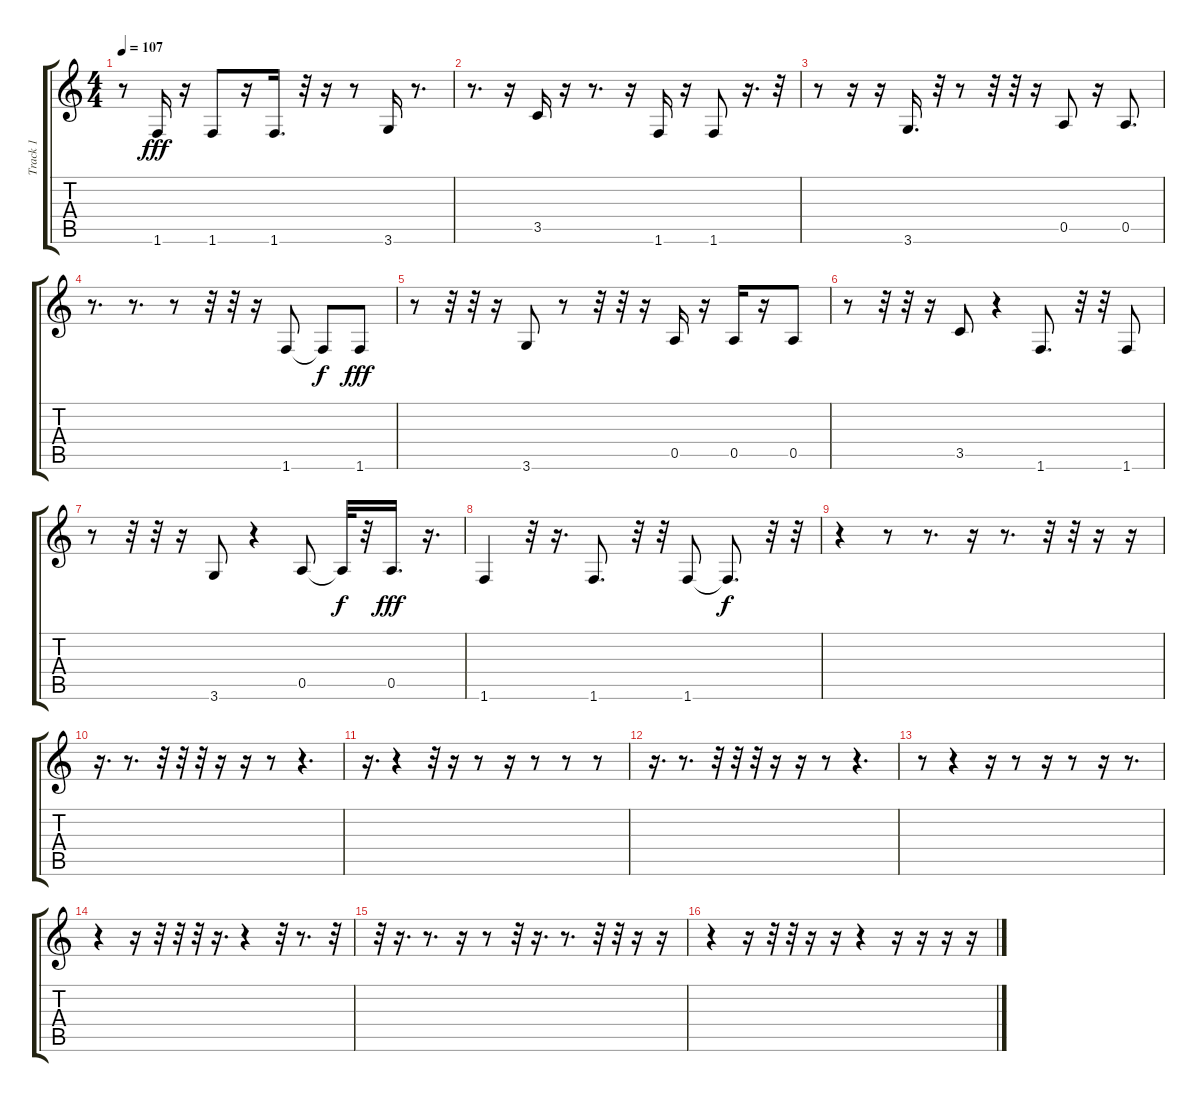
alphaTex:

\track ("Track 1" "Track 1") {instrument acousticguitarnylon}
\staff {score tabs}
\tuning (E4 B3 G3 D3 A2 E2) {hide}
\ts (4 4)
\tempo 107
\clef g2
\ks c
r.8{dy fff} 1.6.16 r.16 1.6.8 r.16 1.6.16{d} r.32 r.16 r.8 3.6.16 r.8{d} |
r.8{d} r.16 3.5.16 r.16 r.8{d} r.16 1.6.16 r.16 1.6.8 r.16{d} r.32 |
r.8 r.16 r.16 3.6.16{d} r.32 r.8 r.32 r.32 r.16 0.5.8 r.16 0.5.8{d} |
r.8{d} r.8{d} r.8 r.32 r.32 r.16 1.6.8 1.6{t}.8{dy f} 1.6.8{dy fff} |
r.8 r.32 r.32 r.16 3.6.8 r.8 r.32 r.32 r.16 0.5.16 r.16 0.5.16 r.16 0.5.8 |
r.8 r.32 r.32 r.16 3.5.8 r.4 1.6.8{d} r.32 r.32 1.6.8 |
r.8 r.32 r.32 r.16 3.6.8 r.4 0.5.8 0.5{t}.32{dy f} r.32 0.5.16{d dy fff} r.16{d} |
1.6.4 r.32 r.16{d} 1.6.8{d} r.32 r.32 1.6.8 1.6{t}.8{d dy f} r.32 r.32 |
r.4 r.8 r.8{d} r.16 r.8{d} r.32 r.32 r.16 r.16 |
r.16{d} r.8{d} r.32 r.32 r.32 r.16 r.16 r.8 r.4{d} |
r.16{d} r.4 r.32 r.16 r.8 r.16 r.8 r.8 r.8 |
r.16{d} r.8{d} r.32 r.32 r.32 r.16 r.16 r.8 r.4{d} |
r.8 r.4 r.16 r.8 r.16 r.8 r.16 r.8{d} |
r.4 r.16 r.32 r.32 r.32 r.16{d} r.4 r.32 r.8{d} r.32 |
r.32 r.16{d} r.8{d} r.16 r.8 r.32 r.16{d} r.8{d} r.32 r.32 r.16 r.16 |
r.4 r.16 r.32 r.32 r.16 r.16 r.4 r.16 r.16 r.16 r.16
